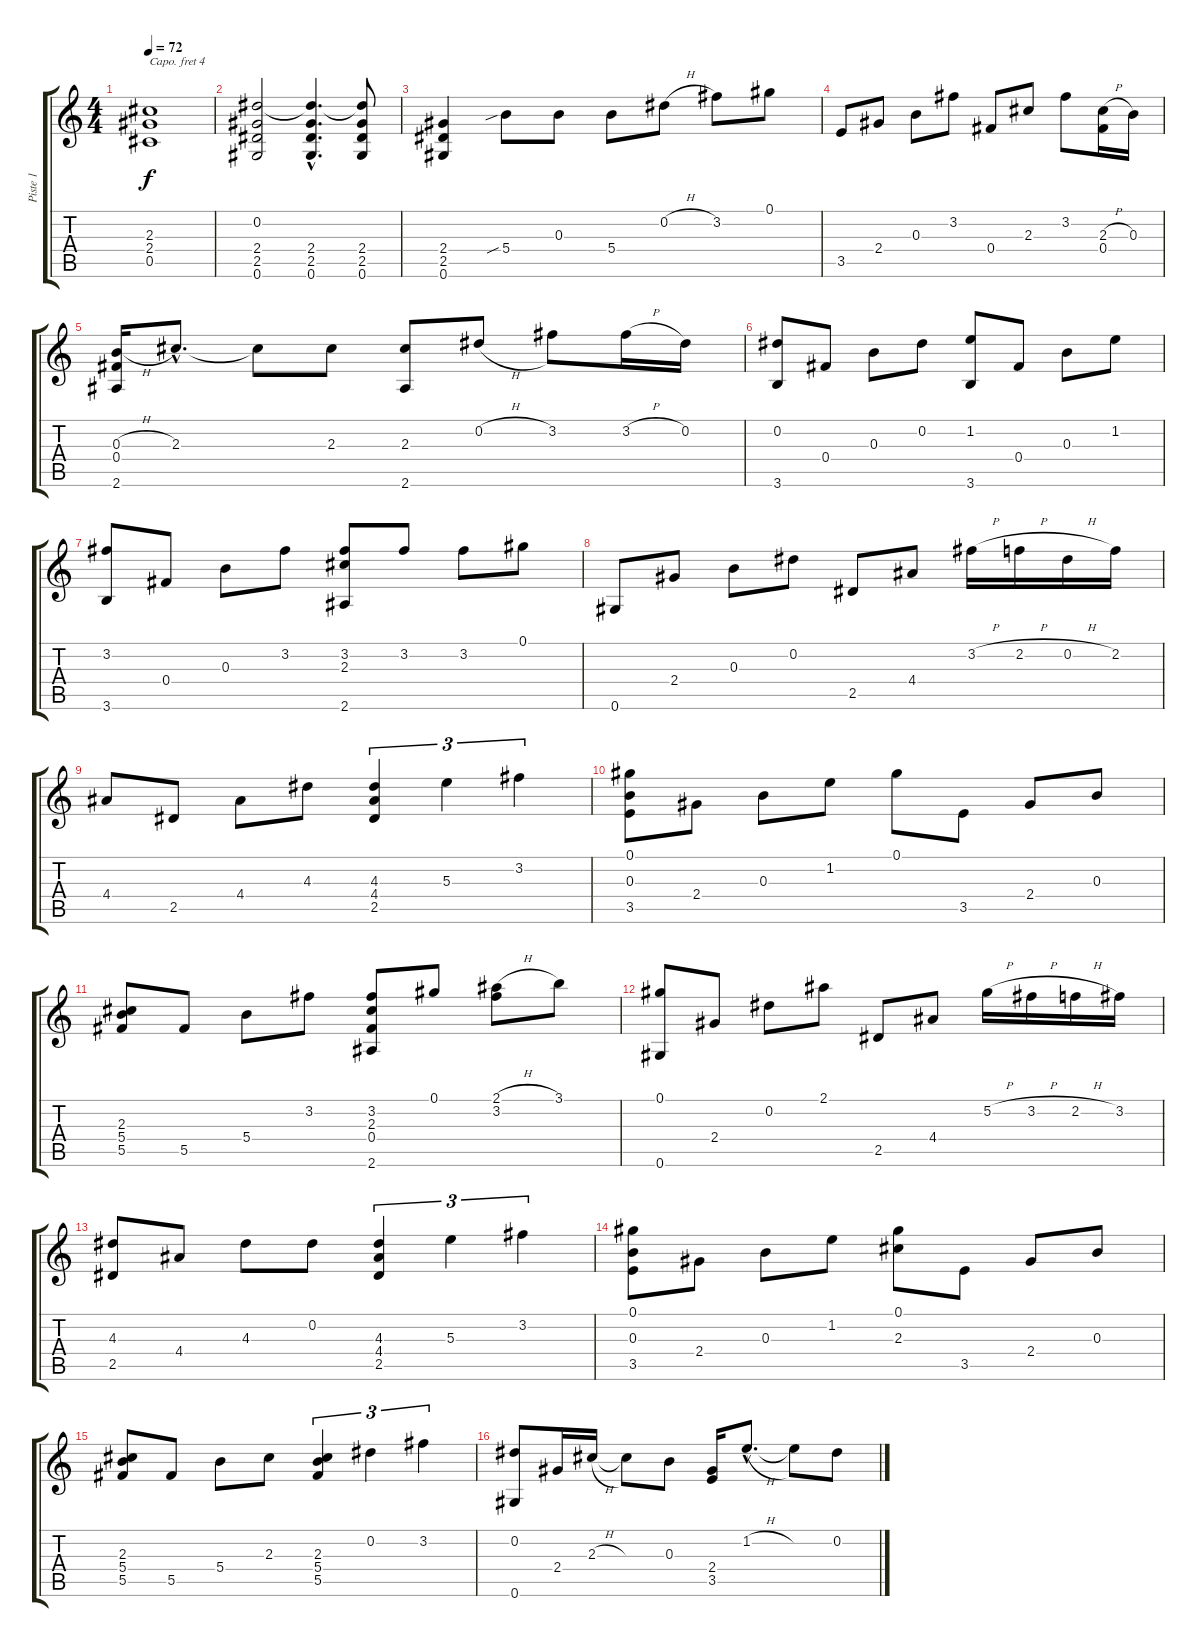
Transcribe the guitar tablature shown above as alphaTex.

\track ("Piste 1" "Piste 1") {instrument acousticguitarnylon}
\staff {score tabs}
\capo 4
\tuning (E4 B3 G3 D3 A2 E2) {hide}
\ts (4 4)
\tempo 72
\clef g2
\ks c
(2.3{t} 2.4 0.5).1{dy f} |
(0.2 2.4 2.5 0.6).2 (0.2{hac t} 2.4{hac} 2.5{hac} 0.6{hac}).4{d} (0.2{t} 2.4 2.5 0.6).8 |
(2.4 2.5 0.6).4 5.4{sib}.8 0.3.8 5.4.8 0.2{h}.8 3.2.8 0.1.8 |
3.5.8 2.4.8 0.3.8 3.2.8 0.4.8 2.3.8 3.2.8 (2.3{h} 0.4).16 0.3.16 |
(0.3{h} 0.4 2.6).16 2.3{hac}.8{d} 2.3{t}.8 2.3.8 (2.3 2.6).8 0.2{h}.8 3.2.8 3.2{h}.16 0.2.16 |
(0.2 3.6).8 0.4.8 0.3.8 0.2.8 (1.2 3.6).8 0.4.8 0.3.8 1.2.8 |
(3.2 3.6).8 0.4.8 0.3.8 3.2.8 (3.2 2.3 2.6).8 3.2.8 3.2.8 0.1.8 |
0.6.8 2.4.8 0.3.8 0.2.8 2.5.8 4.4.8 3.2{h}.16 2.2{h}.16 0.2{h}.16 2.2.16 |
4.4.8 2.5.8 4.4.8 4.3.8 (4.3 4.4 2.5).4{tu (3 2)} 5.3.4{tu (3 2)} 3.2.4{tu (3 2)} |
(0.1 0.3 3.5).8 2.4.8 0.3.8 1.2.8 0.1.8 3.5.8 2.4.8 0.3.8 |
(2.3 5.4 5.5).8 5.5.8 5.4.8 3.2.8 (3.2 2.3 0.4 2.6).8 0.1.8 (2.1{h} 3.2).8 3.1.8 |
(0.1 0.6).8 2.4.8 0.2.8 2.1.8 2.5.8 4.4.8 5.2{h}.16 3.2{h}.16 2.2{h}.16 3.2.16 |
(4.3 2.5).8 4.4.8 4.3.8 0.2.8 (4.3 4.4 2.5).4{tu (3 2)} 5.3.4{tu (3 2)} 3.2.4{tu (3 2)} |
(0.1 0.3 3.5).8 2.4.8 0.3.8 1.2.8 (0.1 2.3).8 3.5.8 2.4.8 0.3.8 |
(2.3 5.4 5.5).8 5.5.8 5.4.8 2.3.8 (2.3 5.4 5.5).4{tu (3 2)} 0.2.4{tu (3 2)} 3.2.4{tu (3 2)} |
(0.2 0.6).8 2.4.16 2.3{h}.16 2.3{t}.8 0.3.8 (2.4 3.5).16 1.2{h hac}.8{d} 1.2{t}.8 0.2.8
